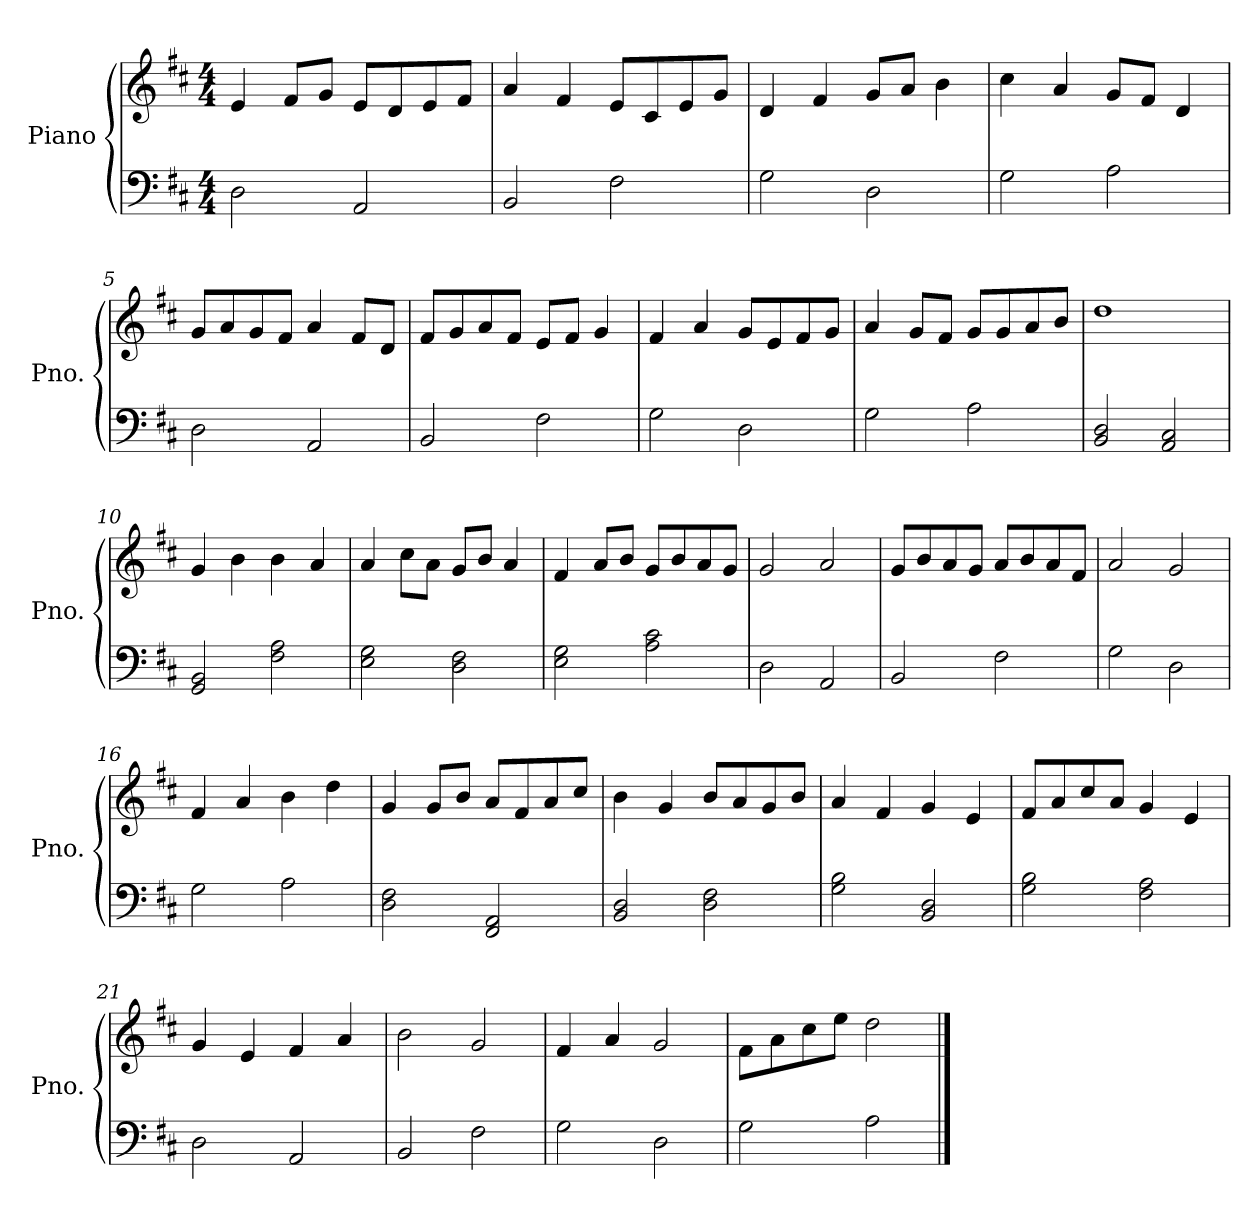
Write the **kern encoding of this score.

**kern	**kern
*part1	*part1
*staff2	*staff1
*I"Piano	*
*I'Pno.	*
*clefF4	*clefG2
*k[f#c#]	*k[f#c#]
*M4/4	*M4/4
=1	=1
2D\	4e/
.	8f#/L
.	8g/J
2AA/	8e/L
.	8d/
.	8e/
.	8f#/J
=2	=2
2BB/	4a/
.	4f#/
2F#\	8e/L
.	8c#/
.	8e/
.	8g/J
=3	=3
2G\	4d/
.	4f#/
2D\	8g/L
.	8a/J
.	4b\
=4	=4
2G\	4cc#\
.	4a/
2A\	8g/L
.	8f#/J
.	4d/
!!LO:LB:g=z
=5	=5
2D\	8g/L
.	8a/
.	8g/
.	8f#/J
2AA/	4a/
.	8f#/L
.	8d/J
=6	=6
2BB/	8f#/L
.	8g/
.	8a/
.	8f#/J
2F#\	8e/L
.	8f#/J
.	4g/
=7	=7
2G\	4f#/
.	4a/
2D\	8g/L
.	8e/
.	8f#/
.	8g/J
=8	=8
2G\	4a/
.	8g/L
.	8f#/J
2A\	8g/L
.	8g/
.	8a/
.	8b/J
!!LO:LB:g=z
=9	=9
2BB/ 2D/	1dd
2AA/ 2C#/	.
=10	=10
2GG/ 2BB/	4g/
.	4b\
2F#\ 2A\	4b\
.	4a/
=11	=11
2E\ 2G\	4a/
.	8cc#\L
.	8a\J
2D\ 2F#\	8g/L
.	8b/J
.	4a/
=12	=12
2E\ 2G\	4f#/
.	8a/L
.	8b/J
2A\ 2c#\	8g/L
.	8b/
.	8a/
.	8g/J
!!LO:LB:g=z
=13	=13
2D\	2g/
2AA/	2a/
=14	=14
2BB/	8g/L
.	8b/
.	8a/
.	8g/J
2F#\	8a/L
.	8b/
.	8a/
.	8f#/J
=15	=15
2G\	2a/
2D\	2g/
=16	=16
2G\	4f#/
.	4a/
2A\	4b\
.	4dd\
!!LO:LB:g=z
=17	=17
2D\ 2F#\	4g/
.	8g/L
.	8b/J
2FF#/ 2AA/	8a/L
.	8f#/
.	8a/
.	8cc#/J
=18	=18
2BB/ 2D/	4b\
.	4g/
2D\ 2F#\	8b/L
.	8a/
.	8g/
.	8b/J
=19	=19
2G\ 2B\	4a/
.	4f#/
2BB/ 2D/	4g/
.	4e/
=20	=20
2G\ 2B\	8f#/L
.	8a/
.	8cc#/
.	8a/J
2F#\ 2A\	4g/
.	4e/
!!LO:PB:g=z
=21	=21
2D\	4g/
.	4e/
2AA/	4f#/
.	4a/
=22	=22
2BB/	2b\
2F#\	2g/
=23	=23
2G\	4f#/
.	4a/
2D\	2g/
=24	=24
2G\	8f#\L
.	8a\
.	8cc#\
.	8ee\J
2A\	2dd\
==	==
*-	*-
